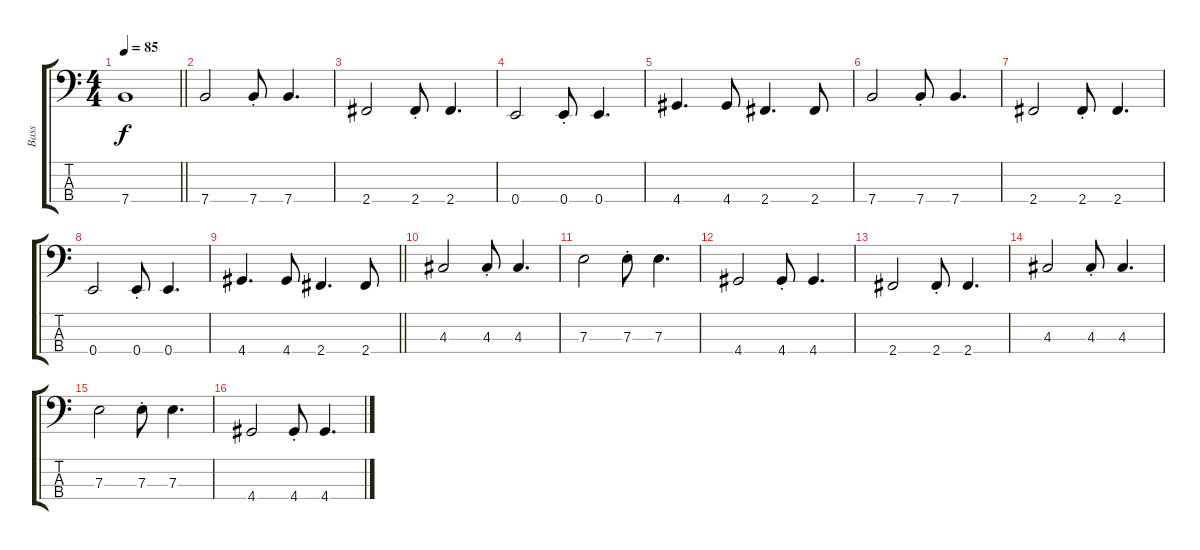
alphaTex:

\track ("Bass" "Bass") {instrument electricbasspick}
\staff {score tabs}
\tuning (G2 D2 A1 E1) {hide}
\ts (4 4)
\tempo 85
\clef f4
\barLineRight lightlight
\ks c
7.4.1{dy f} |
7.4.2{volume 15 instrument electricbasspick} 7.4{st}.8 7.4.4{d} |
2.4.2 2.4{st}.8 2.4.4{d} |
0.4.2 0.4{st}.8 0.4.4{d} |
4.4.4{d} 4.4.8 2.4.4{d} 2.4.8 |
7.4.2 7.4{st}.8 7.4.4{d} |
2.4.2 2.4{st}.8 2.4.4{d} |
0.4.2 0.4{st}.8 0.4.4{d} |
\barLineRight lightlight
4.4.4{d} 4.4.8 2.4.4{d} 2.4.8 |
4.3.2 4.3{st}.8 4.3.4{d} |
7.3.2 7.3{st}.8 7.3.4{d} |
4.4.2 4.4{st}.8 4.4.4{d} |
2.4.2 2.4{st}.8 2.4.4{d} |
4.3.2 4.3{st}.8 4.3.4{d} |
7.3.2 7.3{st}.8 7.3.4{d} |
4.4.2 4.4{st}.8 4.4.4{d}
